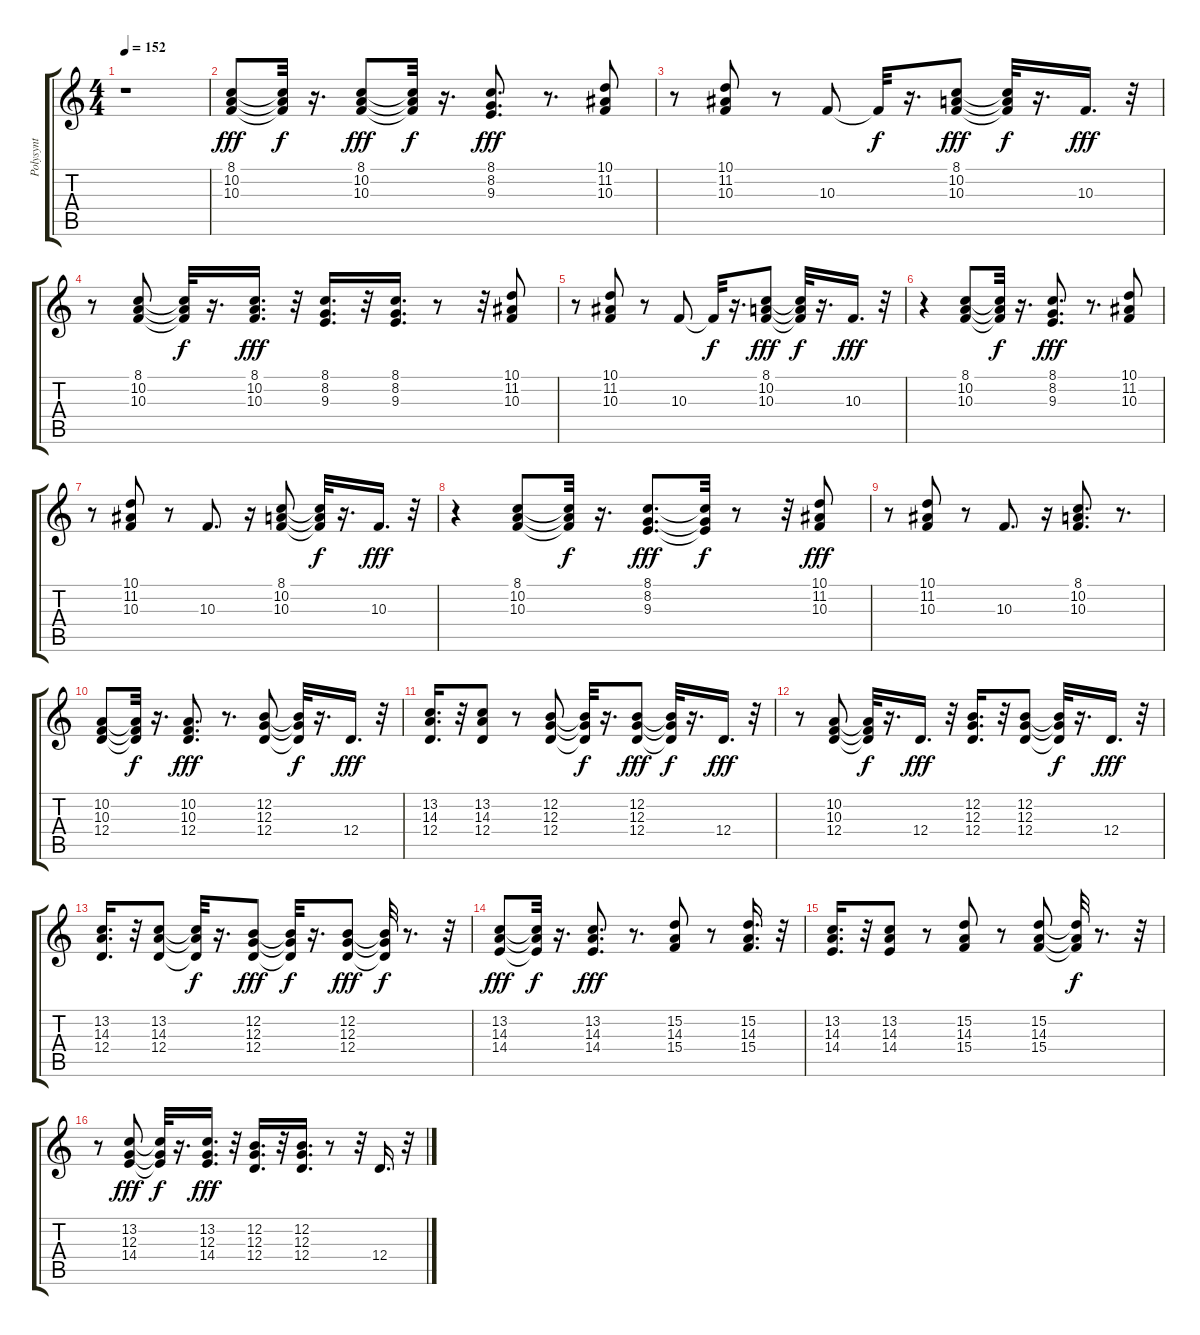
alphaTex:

\track ("Polysynt" "Polysynt") {instrument pad3polysynth}
\staff {score tabs}
\tuning (E4 B3 G3 D3 A2 E2) {hide}
\ts (4 4)
\tempo 152
\clef g2
\ks c
r.1{dy f} |
(8.1 10.2 10.3).8{dy fff} (8.1{t} 10.2{t} 10.3{t}).32{dy f} r.16{d} (8.1 10.2 10.3).8{dy fff} (8.1{t} 10.2{t} 10.3{t}).32{dy f} r.16{d} (8.1 8.2 9.3).8{d dy fff} r.8{d} (10.1 11.2 10.3).8 |
r.8 (10.1 11.2 10.3).8 r.8 10.3.8 10.3{t}.32{dy f} r.16{d} (8.1 10.2 10.3).8{dy fff} (8.1{t} 10.2{t} 10.3{t}).32{dy f} r.16{d} 10.3.16{d dy fff} r.32 |
r.8 (8.1 10.2 10.3).8 (8.1{t} 10.2{t} 10.3{t}).32{dy f} r.16{d} (8.1 10.2 10.3).16{d dy fff} r.32 (8.1 8.2 9.3).16{d} r.32 (8.1 8.2 9.3).16{d} r.8 r.32 (10.1 11.2 10.3).8 |
r.8 (10.1 11.2 10.3).8 r.8 10.3.8 10.3{t}.32{dy f} r.16{d} (8.1 10.2 10.3).8{dy fff} (8.1{t} 10.2{t} 10.3{t}).32{dy f} r.16{d} 10.3.16{d dy fff} r.32 |
r.4 (8.1 10.2 10.3).8 (8.1{t} 10.2{t} 10.3{t}).32{dy f} r.16{d} (8.1 8.2 9.3).8{d dy fff} r.8{d} (10.1 11.2 10.3).8 |
r.8 (10.1 11.2 10.3).8 r.8 10.3.8{d} r.16 (8.1 10.2 10.3).8 (8.1{t} 10.2{t} 10.3{t}).32{dy f} r.16{d} 10.3.16{d dy fff} r.32 |
r.4 (8.1 10.2 10.3).8 (8.1{t} 10.2{t} 10.3{t}).32{dy f} r.16{d} (8.1 8.2 9.3).8{d dy fff} (8.1{t} 8.2{t} 9.3{t}).32{dy f} r.8 r.32 (10.1 11.2 10.3).8{dy fff} |
r.8 (10.1 11.2 10.3).8 r.8 10.3.8{d} r.16 (8.1 10.2 10.3).8{d} r.8{d} |
(10.2 10.3 12.4).8 (10.2{t} 10.3{t} 12.4{t}).32{dy f} r.16{d} (10.2 10.3 12.4).8{d dy fff} r.8{d} (12.2 12.3 12.4).8 (12.2{t} 12.3{t} 12.4{t}).32{dy f} r.16{d} 12.4.16{d dy fff} r.32 |
(13.2 14.3 12.4).16{d} r.32 (13.2 14.3 12.4).8 r.8 (12.2 12.3 12.4).8 (12.2{t} 12.3{t} 12.4{t}).32{dy f} r.16{d} (12.2 12.3 12.4).8{dy fff} (12.2{t} 12.3{t} 12.4{t}).32{dy f} r.16{d} 12.4.16{d dy fff} r.32 |
r.8 (10.2 10.3 12.4).8 (10.2{t} 10.3{t} 12.4{t}).32{dy f} r.16{d} 12.4.16{d dy fff} r.32 (12.2 12.3 12.4).16{d} r.32 (12.2 12.3 12.4).8 (12.2{t} 12.3{t} 12.4{t}).32{dy f} r.16{d} 12.4.16{d dy fff} r.32 |
(13.2 14.3 12.4).16{d} r.32 (13.2 14.3 12.4).8 (13.2{t} 14.3{t} 12.4{t}).32{dy f} r.16{d} (12.2 12.3 12.4).8{dy fff} (12.2{t} 12.3{t} 12.4{t}).32{dy f} r.16{d} (12.2 12.3 12.4).8{dy fff} (12.2{t} 12.3{t} 12.4{t}).32{dy f} r.8{d} r.32 |
(13.2 14.3 14.4).8{dy fff} (13.2{t} 14.3{t} 14.4{t}).32{dy f} r.16{d} (13.2 14.3 14.4).8{d dy fff} r.8{d} (15.2 14.3 15.4).8 r.8 (15.2 14.3 15.4).16{d} r.32 |
(13.2 14.3 14.4).16{d} r.32 (13.2 14.3 14.4).8 r.8 (15.2 14.3 15.4).8 r.8 (15.2 14.3 15.4).8 (15.2{t} 14.3{t} 15.4{t}).32{dy f} r.8{d} r.32 |
r.8 (13.2 12.3 14.4).8{dy fff} (13.2{t} 12.3{t} 14.4{t}).32{dy f} r.16{d} (13.2 12.3 14.4).16{d dy fff} r.32 (12.2 12.3 12.4).16{d} r.32 (12.2 12.3 12.4).16{d} r.8 r.32 12.4.16{d} r.32
